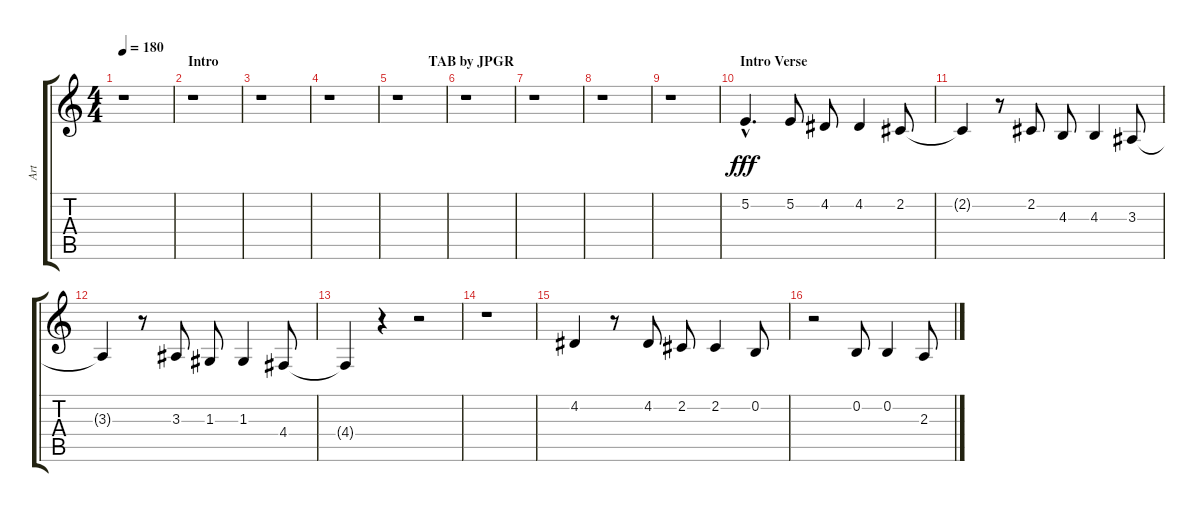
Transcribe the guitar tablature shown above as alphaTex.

\track ("Art" "Art") {instrument clarinet}
\staff {score tabs}
\tuning (E4 B3 G3 D3 A2 E2) {hide}
\ts (4 4)
\tempo 180
\clef g2
\ks c
r.1{dy fff instrument clarinet} |
\section ("" "Intro                                                            TAB by JPGR")
r.1 |
r.1 |
r.1 |
r.1 |
r.1 |
r.1 |
r.1 |
r.1 |
\section ("" "Intro Verse")
5.2{hac}.4{d} 5.2.8 4.2.8 4.2.4 2.2.8 |
2.2{t}.4 r.8 2.2.8 4.3.8 4.3.4 3.3.8 |
3.3{t}.4 r.8 3.3.8 1.3.8 1.3.4 4.4.8 |
4.4{t}.4 r.4 r.2 |
r.1 |
4.2.4 r.8 4.2.8 2.2.8 2.2.4 0.2.8 |
r.2 0.2.8 0.2.4 2.3.8
